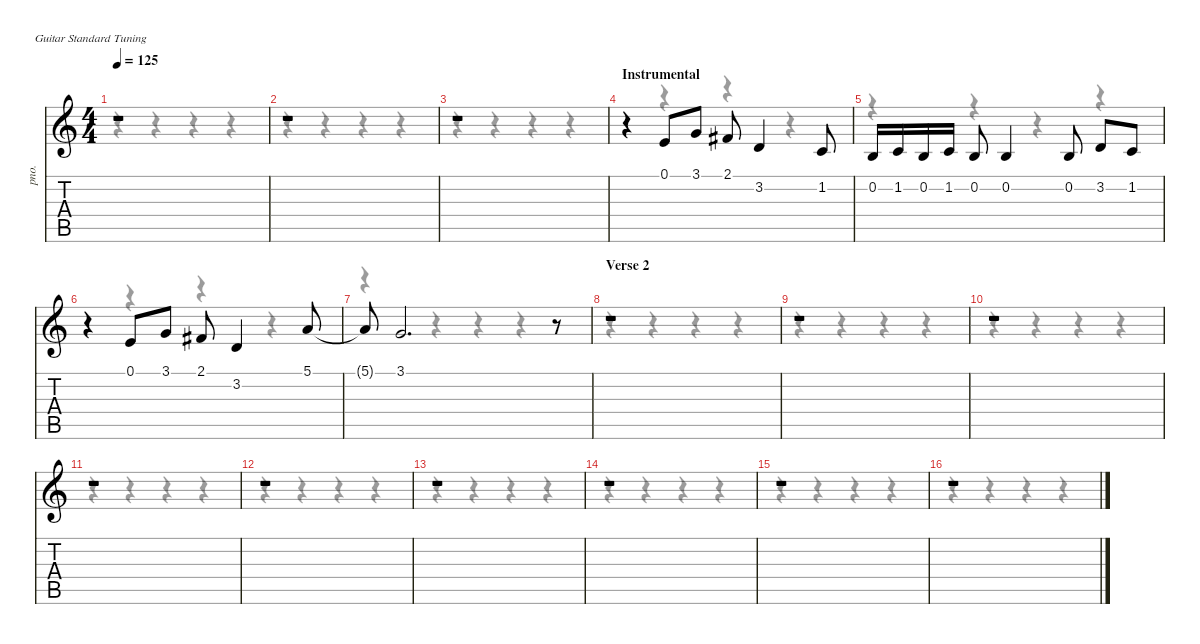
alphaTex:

\defaultSystemsLayout 4
\hideDynamics
\bracketExtendMode nobrackets
\otherSystemsTrackNameOrientation horizontal
\track ("Piano" "pno.") {instrument acousticgrandpiano}
\staff {score tabs}
\tuning (E4 B3 G3 D3 A2 E2)
\voice
\ts (4 4)
\tempo 125
\clef g2
\ks c
r.1{dy f} |
r.1 |
r.1 |
\section ("" "Instrumental")
r.4 0.1.8 3.1.8 2.1{acc #}.8 3.2.4 1.2.8 |
0.2.16 1.2.16 0.2.16 1.2.16 0.2.8 0.2.4 0.2.8 3.2.8 1.2.8 |
r.4 0.1.8 3.1.8 2.1{acc #}.8 3.2.4 5.1.8 |
5.1{t}.8 3.1.2{d} r.8 |
\section ("" "Verse 2")
r.1 |
r.1 |
r.1 |
r.1 |
r.1 |
r.1 |
r.1 |
r.1 |
r.1
\voice
\clef g2
\ottava regular
\simile none
\ks c
r.4{dy mf} r.4 r.4 r.4 |
r.4 r.4 r.4 r.4 |
r.4 r.4 r.4 r.4 |
r.4 r.4 r.4 r.4 |
r.4 r.4 r.4 r.4 |
r.4 r.4 r.4 r.4 |
r.4 r.4 r.4 r.4 |
r.4 r.4 r.4 r.4 |
r.4 r.4 r.4 r.4 |
r.4 r.4 r.4 r.4 |
r.4 r.4 r.4 r.4 |
r.4 r.4 r.4 r.4 |
r.4 r.4 r.4 r.4 |
r.4 r.4 r.4 r.4 |
r.4 r.4 r.4 r.4 |
r.4 r.4 r.4 r.4
